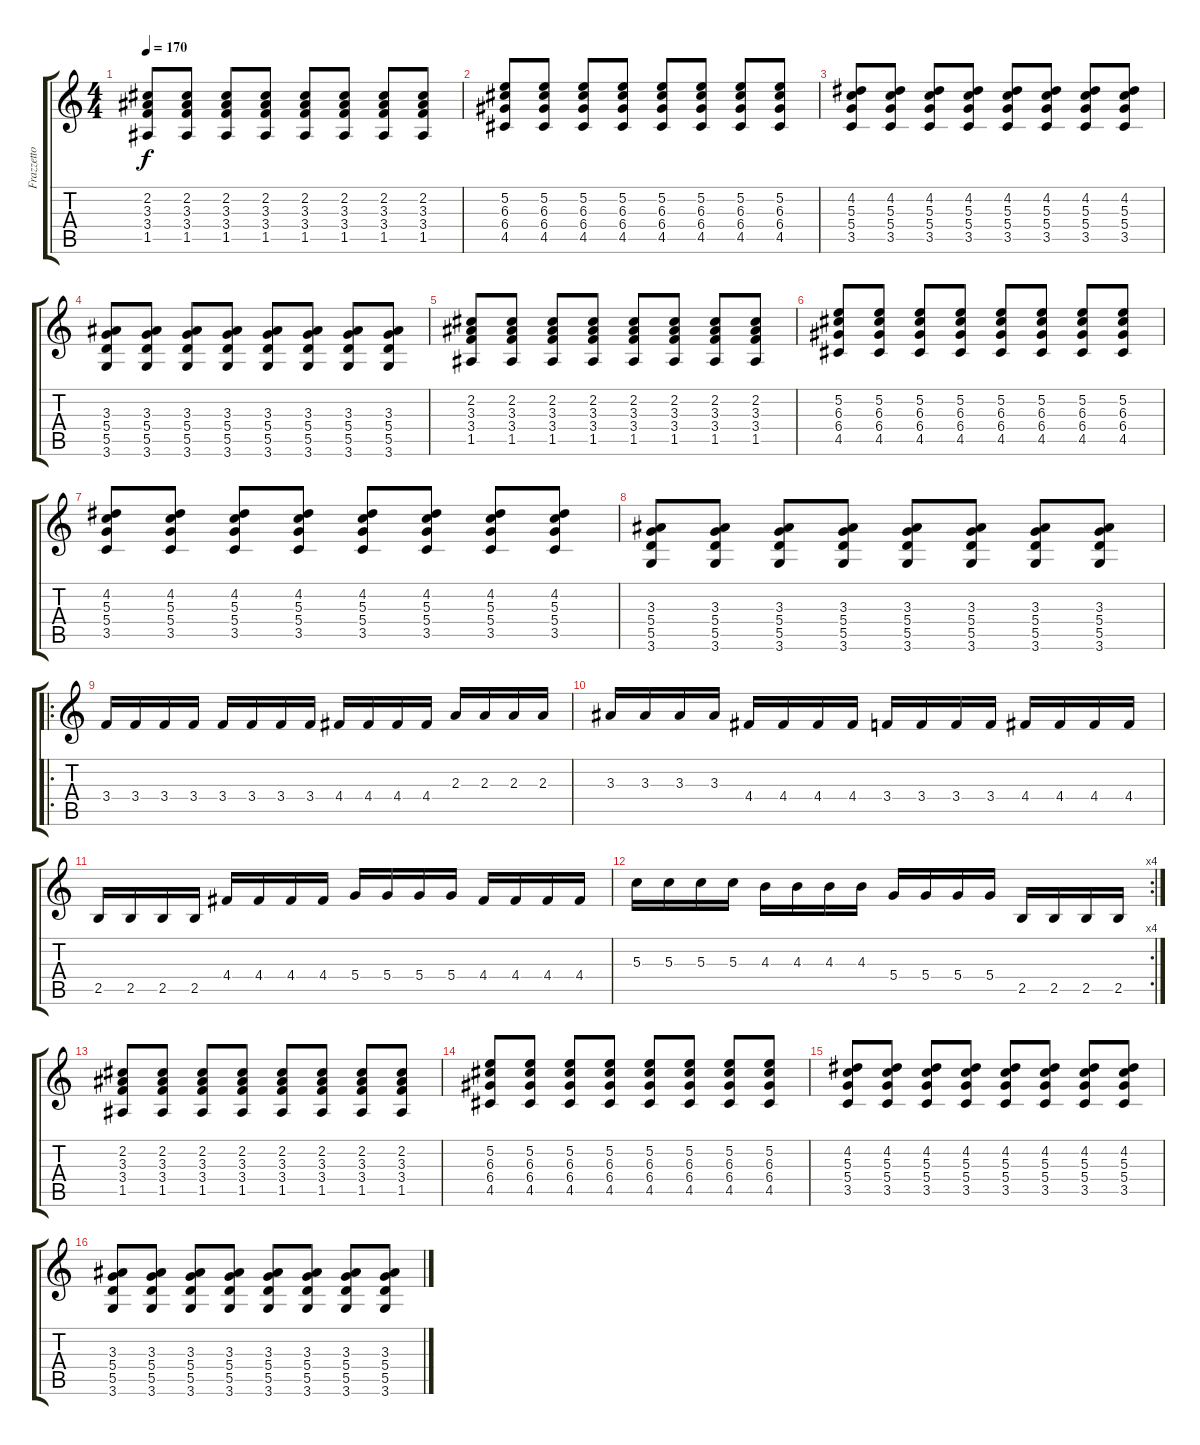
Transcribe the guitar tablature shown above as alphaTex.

\track ("Frazzetto" "Frazzetto") {instrument distortionguitar}
\staff {score tabs}
\tuning (E4 B3 G3 D3 A2 E2) {hide}
\ts (4 4)
\tempo 170
\clef g2
\ks c
(2.2 3.3 3.4 1.5).8{dy f} (2.2 3.3 3.4 1.5).8 (2.2 3.3 3.4 1.5).8 (2.2 3.3 3.4 1.5).8 (2.2 3.3 3.4 1.5).8 (2.2 3.3 3.4 1.5).8 (2.2 3.3 3.4 1.5).8 (2.2 3.3 3.4 1.5).8 |
(5.2 6.3 6.4 4.5).8 (5.2 6.3 6.4 4.5).8 (5.2 6.3 6.4 4.5).8 (5.2 6.3 6.4 4.5).8 (5.2 6.3 6.4 4.5).8 (5.2 6.3 6.4 4.5).8 (5.2 6.3 6.4 4.5).8 (5.2 6.3 6.4 4.5).8 |
(4.2 5.3 5.4 3.5).8 (4.2 5.3 5.4 3.5).8 (4.2 5.3 5.4 3.5).8 (4.2 5.3 5.4 3.5).8 (4.2 5.3 5.4 3.5).8 (4.2 5.3 5.4 3.5).8 (4.2 5.3 5.4 3.5).8 (4.2 5.3 5.4 3.5).8 |
(3.3 5.4 5.5 3.6).8 (3.3 5.4 5.5 3.6).8 (3.3 5.4 5.5 3.6).8 (3.3 5.4 5.5 3.6).8 (3.3 5.4 5.5 3.6).8 (3.3 5.4 5.5 3.6).8 (3.3 5.4 5.5 3.6).8 (3.3 5.4 5.5 3.6).8 |
(2.2 3.3 3.4 1.5).8 (2.2 3.3 3.4 1.5).8 (2.2 3.3 3.4 1.5).8 (2.2 3.3 3.4 1.5).8 (2.2 3.3 3.4 1.5).8 (2.2 3.3 3.4 1.5).8 (2.2 3.3 3.4 1.5).8 (2.2 3.3 3.4 1.5).8 |
(5.2 6.3 6.4 4.5).8 (5.2 6.3 6.4 4.5).8 (5.2 6.3 6.4 4.5).8 (5.2 6.3 6.4 4.5).8 (5.2 6.3 6.4 4.5).8 (5.2 6.3 6.4 4.5).8 (5.2 6.3 6.4 4.5).8 (5.2 6.3 6.4 4.5).8 |
(4.2 5.3 5.4 3.5).8 (4.2 5.3 5.4 3.5).8 (4.2 5.3 5.4 3.5).8 (4.2 5.3 5.4 3.5).8 (4.2 5.3 5.4 3.5).8 (4.2 5.3 5.4 3.5).8 (4.2 5.3 5.4 3.5).8 (4.2 5.3 5.4 3.5).8 |
(3.3 5.4 5.5 3.6).8 (3.3 5.4 5.5 3.6).8 (3.3 5.4 5.5 3.6).8 (3.3 5.4 5.5 3.6).8 (3.3 5.4 5.5 3.6).8 (3.3 5.4 5.5 3.6).8 (3.3 5.4 5.5 3.6).8 (3.3 5.4 5.5 3.6).8 |
\ro
3.4.16 3.4.16 3.4.16 3.4.16 3.4.16 3.4.16 3.4.16 3.4.16 4.4.16 4.4.16 4.4.16 4.4.16 2.3.16 2.3.16 2.3.16 2.3.16 |
3.3.16 3.3.16 3.3.16 3.3.16 4.4.16 4.4.16 4.4.16 4.4.16 3.4.16 3.4.16 3.4.16 3.4.16 4.4.16 4.4.16 4.4.16 4.4.16 |
2.5.16 2.5.16 2.5.16 2.5.16 4.4.16 4.4.16 4.4.16 4.4.16 5.4.16 5.4.16 5.4.16 5.4.16 4.4.16 4.4.16 4.4.16 4.4.16 |
\rc 4
5.3.16 5.3.16 5.3.16 5.3.16 4.3.16 4.3.16 4.3.16 4.3.16 5.4.16 5.4.16 5.4.16 5.4.16 2.5.16 2.5.16 2.5.16 2.5.16 |
(2.2 3.3 3.4 1.5).8 (2.2 3.3 3.4 1.5).8 (2.2 3.3 3.4 1.5).8 (2.2 3.3 3.4 1.5).8 (2.2 3.3 3.4 1.5).8 (2.2 3.3 3.4 1.5).8 (2.2 3.3 3.4 1.5).8 (2.2 3.3 3.4 1.5).8 |
(5.2 6.3 6.4 4.5).8 (5.2 6.3 6.4 4.5).8 (5.2 6.3 6.4 4.5).8 (5.2 6.3 6.4 4.5).8 (5.2 6.3 6.4 4.5).8 (5.2 6.3 6.4 4.5).8 (5.2 6.3 6.4 4.5).8 (5.2 6.3 6.4 4.5).8 |
(4.2 5.3 5.4 3.5).8 (4.2 5.3 5.4 3.5).8 (4.2 5.3 5.4 3.5).8 (4.2 5.3 5.4 3.5).8 (4.2 5.3 5.4 3.5).8 (4.2 5.3 5.4 3.5).8 (4.2 5.3 5.4 3.5).8 (4.2 5.3 5.4 3.5).8 |
(3.3 5.4 5.5 3.6).8 (3.3 5.4 5.5 3.6).8 (3.3 5.4 5.5 3.6).8 (3.3 5.4 5.5 3.6).8 (3.3 5.4 5.5 3.6).8 (3.3 5.4 5.5 3.6).8 (3.3 5.4 5.5 3.6).8 (3.3 5.4 5.5 3.6).8
